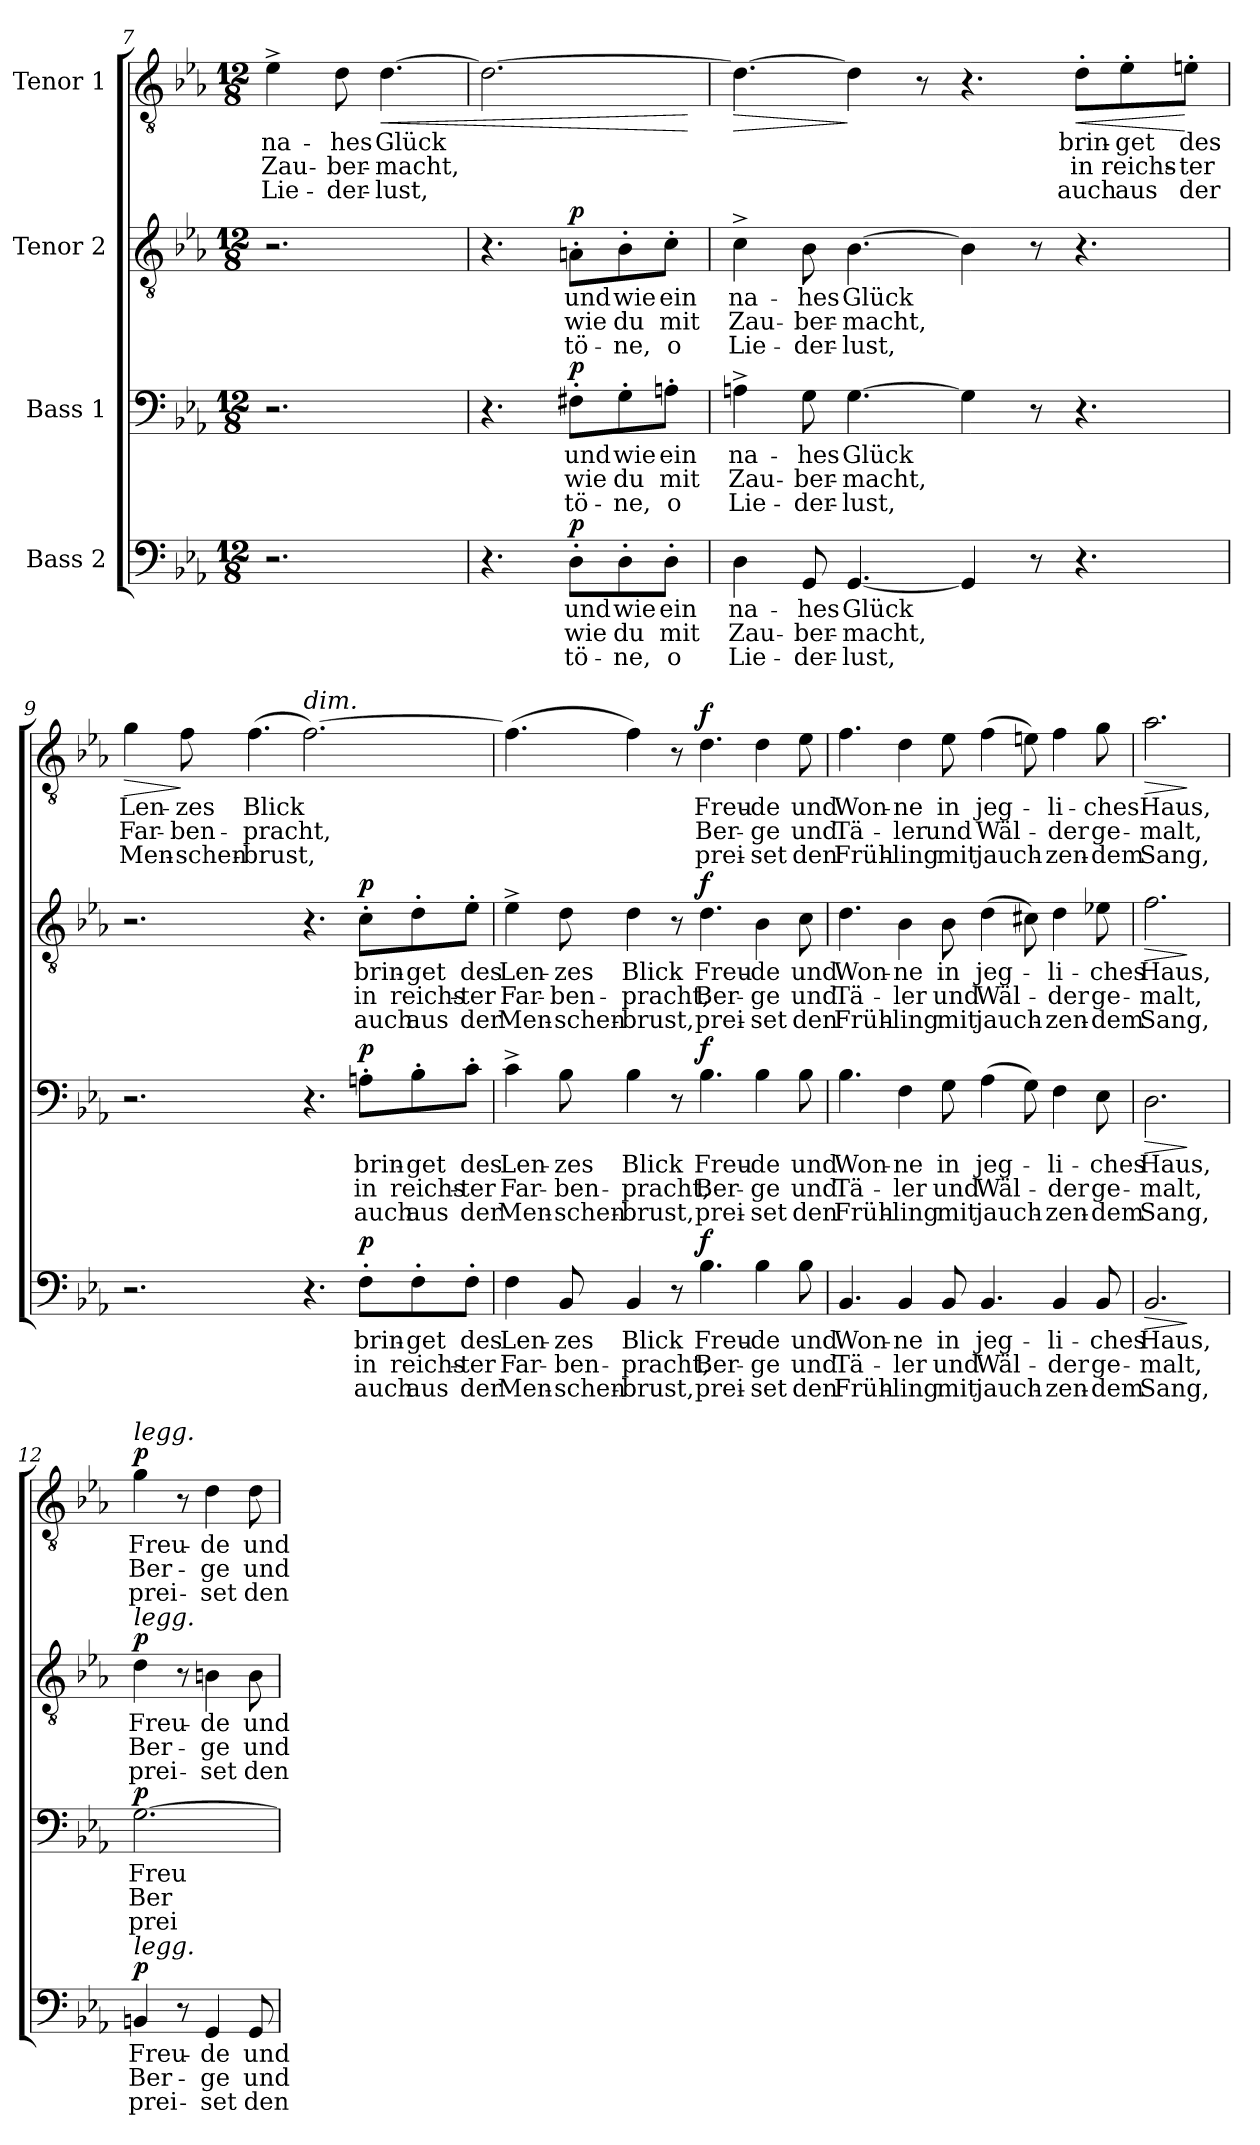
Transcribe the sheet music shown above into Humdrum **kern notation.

**kern	**text	**text	**text	**dynam	**kern	**text	**text	**text	**dynam	**kern	**text	**text	**text	**dynam	**kern	**text	**text	**text	**dynam
*part4	*part4	*part4	*part4	*part4	*part3	*part3	*part3	*part3	*part3	*part2	*part2	*part2	*part2	*part2	*part1	*part1	*part1	*part1	*part1
*staff4	*staff4	*staff4	*staff4	*staff4	*staff3	*staff3	*staff3	*staff3	*staff3	*staff2	*staff2	*staff2	*staff2	*staff2	*staff1	*staff1	*staff1	*staff1	*staff1
*I"Bass 2	*	*	*	*	*I"Bass 1	*	*	*	*	*I"Tenor 2	*	*	*	*	*I"Tenor 1	*	*	*	*
*clefF4	*	*	*	*	*clefF4	*	*	*	*	*clefGv2	*	*	*	*	*clefGv2	*	*	*	*
*k[b-e-a-]	*	*	*	*	*k[b-e-a-]	*	*	*	*	*k[b-e-a-]	*	*	*	*	*k[b-e-a-]	*	*	*	*
*M12/8	*	*	*	*	*M12/8	*	*	*	*	*M12/8	*	*	*	*	*M12/8	*	*	*	*
=7	=7	=7	=7	=7	=7	=7	=7	=7	=7	=7	=7	=7	=7	=7	=7	=7	=7	=7	=7
!	!	!	!	!	!	!	!	!	!	!	!	!	!	!	!	!LO:LY:b	!LO:LY:b	!LO:LY:b	!
2.r	.	.	.	.	2.r	.	.	.	.	2.r	.	.	.	.	4e-^\	na-	Zau-	Lie-	.
!	!	!	!	!	!	!	!	!	!	!	!	!	!	!	!	!LO:LY:b	!LO:LY:b	!LO:LY:b	!
.	.	.	.	.	.	.	.	.	.	.	.	.	.	.	8d\	-hes	-ber-	-der-	.
!	!	!	!	!	!	!	!	!	!	!	!	!	!	!	!	!LO:LY:b	!LO:LY:b	!LO:LY:b	!LO:HP:b
.	.	.	.	.	.	.	.	.	.	.	.	.	.	.	[4.d\	Glück	-macht,	-lust,	<
!!LO:LB:g=z
=7X2	=7X2	=7X2	=7X2	=7X2	=7X2	=7X2	=7X2	=7X2	=7X2	=7X2	=7X2	=7X2	=7X2	=7X2	=7X2	=7X2	=7X2	=7X2	=7X2
4.r	.	.	.	.	4.r	.	.	.	.	4.r	.	.	.	.	2.d\_	.	.	.	.
!	!LO:LY:b	!LO:LY:b	!LO:LY:b	!LO:DY:a	!	!LO:LY:b	!LO:LY:b	!LO:LY:b	!LO:DY:a	!	!LO:LY:b	!LO:LY:b	!LO:LY:b	!LO:DY:a	!	!	!	!	!
8D'\L	und	wie	tö-	p	8F#X'\L	und	wie	tö-	p	8An'\L	und	wie	tö-	p	.	.	.	.	.
!	!LO:LY:b	!LO:LY:b	!LO:LY:b	!	!	!LO:LY:b	!LO:LY:b	!LO:LY:b	!	!	!LO:LY:b	!LO:LY:b	!LO:LY:b	!	!	!	!	!	!
8D'\	wie	du	-ne,	.	8G'\	wie	du	-ne,	.	8B-'\	wie	du	-ne,	.	.	.	.	.	.
!	!LO:LY:b	!LO:LY:b	!LO:LY:b	!	!	!LO:LY:b	!LO:LY:b	!LO:LY:b	!	!	!LO:LY:b	!LO:LY:b	!LO:LY:b	!	!	!	!	!	!
8D'\J	ein	mit	o	.	8An'\J	ein	mit	o	.	8c'\J	ein	mit	o	.	.	.	.	.	.
.	.	.	.	.	.	.	.	.	.	.	.	.	.	.	.	.	.	.	[
=8	=8	=8	=8	=8	=8	=8	=8	=8	=8	=8	=8	=8	=8	=8	=8	=8	=8	=8	=8
!	!LO:LY:b	!LO:LY:b	!LO:LY:b	!	!	!LO:LY:b	!LO:LY:b	!LO:LY:b	!	!	!LO:LY:b	!LO:LY:b	!LO:LY:b	!	!	!	!	!	!LO:HP:b
4D\	na-	Zau-	Lie-	.	4An^\	na-	Zau-	Lie-	.	4c^\	na-	Zau-	Lie-	.	4.d\_	.	.	.	>
!	!LO:LY:b	!LO:LY:b	!LO:LY:b	!	!	!LO:LY:b	!LO:LY:b	!LO:LY:b	!	!	!LO:LY:b	!LO:LY:b	!LO:LY:b	!	!	!	!	!	!
8GG/	-hes	-ber-	-der-	.	8G\	-hes	-ber-	-der-	.	8B-\	-hes	-ber-	-der-	.	.	.	.	.	.
!	!LO:LY:b	!LO:LY:b	!LO:LY:b	!	!	!LO:LY:b	!LO:LY:b	!LO:LY:b	!	!	!LO:LY:b	!LO:LY:b	!LO:LY:b	!	!	!	!	!	!
[4.GG/	Glück	-macht,	-lust,	.	[4.G\	Glück	-macht,	-lust,	.	[4.B-\	Glück	-macht,	-lust,	.	4d\]	.	.	.	]
.	.	.	.	.	.	.	.	.	.	.	.	.	.	.	8r	.	.	.	.
4GG/]	.	.	.	.	4G\]	.	.	.	.	4B-\]	.	.	.	.	4.r	.	.	.	.
8r	.	.	.	.	8r	.	.	.	.	8r	.	.	.	.	.	.	.	.	.
!	!	!	!	!	!	!	!	!	!	!	!	!	!	!	!	!LO:LY:b	!LO:LY:b	!LO:LY:b	!LO:HP:b
4.r	.	.	.	.	4.r	.	.	.	.	4.r	.	.	.	.	8d'\L	brin-	in	auch	<
!	!	!	!	!	!	!	!	!	!	!	!	!	!	!	!	!LO:LY:b	!LO:LY:b	!LO:LY:b	!
.	.	.	.	.	.	.	.	.	.	.	.	.	.	.	8e-'\	-get	reichs-	aus	.
!	!	!	!	!	!	!	!	!	!	!	!	!	!	!	!	!LO:LY:b	!LO:LY:b	!LO:LY:b	!
.	.	.	.	.	.	.	.	.	.	.	.	.	.	.	8en'\J	des	-ter	der	[
=9	=9	=9	=9	=9	=9	=9	=9	=9	=9	=9	=9	=9	=9	=9	=9	=9	=9	=9	=9
!	!	!	!	!	!	!	!	!	!	!	!	!	!	!	!	!LO:LY:b	!LO:LY:b	!LO:LY:b	!LO:HP:b
2.r	.	.	.	.	2.r	.	.	.	.	2.r	.	.	.	.	4g\	Len-	Far-	Men-	>
!	!	!	!	!	!	!	!	!	!	!	!	!	!	!	!	!LO:LY:b	!LO:LY:b	!LO:LY:b	!
.	.	.	.	.	.	.	.	.	.	.	.	.	.	.	8f\	-zes	-ben-	-schen-	]
!	!	!	!	!	!	!	!	!	!	!	!	!	!	!	!	!LO:LY:b	!LO:LY:b	!LO:LY:b	!
.	.	.	.	.	.	.	.	.	.	.	.	.	.	.	(4.f\	Blick	-pracht,	-brust,	.
!	!	!	!	!	!	!	!	!	!	!	!	!	!	!	!LO:TX:a:i:t=dim.	!	!	!	!
4.r	.	.	.	.	4.r	.	.	.	.	4.r	.	.	.	.	[2.f\)	.	.	.	.
!	!LO:LY:b	!LO:LY:b	!LO:LY:b	!LO:DY:a	!	!LO:LY:b	!LO:LY:b	!LO:LY:b	!LO:DY:a	!	!LO:LY:b	!LO:LY:b	!LO:LY:b	!LO:DY:a	!	!	!	!	!
8F'\L	brin-	in	auch	p	8An'\L	brin-	in	auch	p	8c'\L	brin-	in	auch	p	.	.	.	.	.
!	!LO:LY:b	!LO:LY:b	!LO:LY:b	!	!	!LO:LY:b	!LO:LY:b	!LO:LY:b	!	!	!LO:LY:b	!LO:LY:b	!LO:LY:b	!	!	!	!	!	!
8F'\	-get	reichs-	aus	.	8B-'\	-get	reichs-	aus	.	8d'\	-get	reichs-	aus	.	.	.	.	.	.
!	!LO:LY:b	!LO:LY:b	!LO:LY:b	!	!	!LO:LY:b	!LO:LY:b	!LO:LY:b	!	!	!LO:LY:b	!LO:LY:b	!LO:LY:b	!	!	!	!	!	!
8F'\J	des	-ter	der	.	8c'\J	des	-ter	der	.	8e-'\J	des	-ter	der	.	.	.	.	.	.
!!LO:PB:g=z
=10	=10	=10	=10	=10	=10	=10	=10	=10	=10	=10	=10	=10	=10	=10	=10	=10	=10	=10	=10
!	!LO:LY:b	!LO:LY:b	!LO:LY:b	!	!	!LO:LY:b	!LO:LY:b	!LO:LY:b	!	!	!LO:LY:b	!LO:LY:b	!LO:LY:b	!	!	!	!	!	!
4F\	Len-	Far-	Men-	.	4c^\	Len-	Far-	Men-	.	4e-^\	Len-	Far-	Men-	.	(4.f\]	.	.	.	.
!	!LO:LY:b	!LO:LY:b	!LO:LY:b	!	!	!LO:LY:b	!LO:LY:b	!LO:LY:b	!	!	!LO:LY:b	!LO:LY:b	!LO:LY:b	!	!	!	!	!	!
8BB-/	-zes	-ben-	-schen-	.	8B-\	-zes	-ben-	-schen-	.	8d\	-zes	-ben-	-schen-	.	.	.	.	.	.
!	!LO:LY:b	!LO:LY:b	!LO:LY:b	!	!	!LO:LY:b	!LO:LY:b	!LO:LY:b	!	!	!LO:LY:b	!LO:LY:b	!LO:LY:b	!	!	!	!	!	!
4BB-/	Blick	-pracht,	-brust,	.	4B-\	Blick	-pracht,	-brust,	.	4d\	Blick	-pracht,	-brust,	.	4f\)	.	.	.	.
8r	.	.	.	.	8r	.	.	.	.	8r	.	.	.	.	8r	.	.	.	.
!	!LO:LY:b	!LO:LY:b	!LO:LY:b	!LO:DY:a	!	!LO:LY:b	!LO:LY:b	!LO:LY:b	!LO:DY:a	!	!LO:LY:b	!LO:LY:b	!LO:LY:b	!LO:DY:a	!	!LO:LY:b	!LO:LY:b	!LO:LY:b	!LO:DY:a
4.B-\	Freu-	Ber-	prei-	f	4.B-\	Freu-	Ber-	prei-	f	4.d\	Freu-	Ber-	prei-	f	4.d\	Freu-	Ber-	prei-	f
!	!LO:LY:b	!LO:LY:b	!LO:LY:b	!	!	!LO:LY:b	!LO:LY:b	!LO:LY:b	!	!	!LO:LY:b	!LO:LY:b	!LO:LY:b	!	!	!LO:LY:b	!LO:LY:b	!LO:LY:b	!
4B-\	-de	-ge	-set	.	4B-\	-de	-ge	-set	.	4B-\	-de	-ge	-set	.	4d\	-de	-ge	-set	.
!	!LO:LY:b	!LO:LY:b	!LO:LY:b	!	!	!LO:LY:b	!LO:LY:b	!LO:LY:b	!	!	!LO:LY:b	!LO:LY:b	!LO:LY:b	!	!	!LO:LY:b	!LO:LY:b	!LO:LY:b	!
8B-\	und	und	den	.	8B-\	und	und	den	.	8c\	und	und	den	.	8e-\	und	und	den	.
=11	=11	=11	=11	=11	=11	=11	=11	=11	=11	=11	=11	=11	=11	=11	=11	=11	=11	=11	=11
!	!LO:LY:b	!LO:LY:b	!LO:LY:b	!	!	!LO:LY:b	!LO:LY:b	!LO:LY:b	!	!	!LO:LY:b	!LO:LY:b	!LO:LY:b	!	!	!LO:LY:b	!LO:LY:b	!LO:LY:b	!
4.BB-/	Won-	Tä-	Früh-	.	4.B-\	Won-	Tä-	Früh-	.	4.d\	Won-	Tä-	Früh-	.	4.f\	Won-	Tä-	Früh-	.
!	!LO:LY:b	!LO:LY:b	!LO:LY:b	!	!	!LO:LY:b	!LO:LY:b	!LO:LY:b	!	!	!LO:LY:b	!LO:LY:b	!LO:LY:b	!	!	!LO:LY:b	!LO:LY:b	!LO:LY:b	!
4BB-/	-ne	-ler	-ling	.	4F\	-ne	-ler	-ling	.	4B-\	-ne	-ler	-ling	.	4d\	-ne	-ler	-ling	.
!	!LO:LY:b	!LO:LY:b	!LO:LY:b	!	!	!LO:LY:b	!LO:LY:b	!LO:LY:b	!	!	!LO:LY:b	!LO:LY:b	!LO:LY:b	!	!	!LO:LY:b	!LO:LY:b	!LO:LY:b	!
8BB-/	in	und	mit	.	8G\	in	und	mit	.	8B-\	in	und	mit	.	8e-\	in	und	mit	.
!	!LO:LY:b	!LO:LY:b	!LO:LY:b	!	!	!LO:LY:b	!LO:LY:b	!LO:LY:b	!	!	!LO:LY:b	!LO:LY:b	!LO:LY:b	!	!	!LO:LY:b	!LO:LY:b	!LO:LY:b	!
4.BB-/	jeg-	Wäl-	jauch-	.	(4A-\	jeg-	Wäl-	jauch-	.	(4d\	jeg-	Wäl-	jauch-	.	(4f\	jeg-	Wäl-	jauch-	.
.	.	.	.	.	8G\)	.	.	.	.	8c#X\)	.	.	.	.	8en\)	.	.	.	.
!	!LO:LY:b	!LO:LY:b	!LO:LY:b	!	!	!LO:LY:b	!LO:LY:b	!LO:LY:b	!	!	!LO:LY:b	!LO:LY:b	!LO:LY:b	!	!	!LO:LY:b	!LO:LY:b	!LO:LY:b	!
4BB-/	-li-	-der	-zen-	.	4F\	-li-	-der	-zen-	.	4d\	-li-	-der	-zen-	.	4f\	-li-	-der	-zen-	.
!	!LO:LY:b	!LO:LY:b	!LO:LY:b	!	!	!LO:LY:b	!LO:LY:b	!LO:LY:b	!	!	!LO:LY:b	!LO:LY:b	!LO:LY:b	!	!	!LO:LY:b	!LO:LY:b	!LO:LY:b	!
8BB-/	-ches	ge-	-dem	.	8E-\	-ches	ge -	-dem	.	8e-X\	-ches	ge-	-dem	.	8g\	-ches	ge-	-dem	.
=12	=12	=12	=12	=12	=12	=12	=12	=12	=12	=12	=12	=12	=12	=12	=12	=12	=12	=12	=12
!	!LO:LY:b	!LO:LY:b	!LO:LY:b	!LO:HP:b	!	!LO:LY:b	!LO:LY:b	!LO:LY:b	!LO:HP:b	!	!LO:LY:b	!LO:LY:b	!LO:LY:b	!LO:HP:b	!	!LO:LY:b	!LO:LY:b	!LO:LY:b	!LO:HP:b
2.BB-/	Haus,	-malt,	Sang,	>	2.D\	Haus,	-malt,	Sang,	>	2.f\	Haus,	-malt,	Sang,	>	2.a-\	Haus,	-malt,	Sang,	>
.	.	.	.	]	.	.	.	.	]	.	.	.	.	]	.	.	.	.	]
!!LO:LB:g=z
=12X3	=12X3	=12X3	=12X3	=12X3	=12X3	=12X3	=12X3	=12X3	=12X3	=12X3	=12X3	=12X3	=12X3	=12X3	=12X3	=12X3	=12X3	=12X3	=12X3
!	!	!	!	!	!	!	!	!	!	!	!	!	!	!	!LO:TX:a:i:t=legg.	!	!	!	!
!	!	!	!	!	!	!	!	!	!	!LO:TX:a:i:t=legg.	!	!	!	!	!	!	!	!	!
!LO:TX:a:i:t=legg.	!	!	!	!	!	!	!	!	!	!	!	!	!	!	!	!	!	!	!
!	!LO:LY:b	!LO:LY:b	!LO:LY:b	!LO:DY:a	!	!LO:LY:b	!LO:LY:b	!LO:LY:b	!LO:DY:a	!	!LO:LY:b	!LO:LY:b	!LO:LY:b	!LO:DY:a	!	!LO:LY:b	!LO:LY:b	!LO:LY:b	!LO:DY:a
4BBn/	Freu-	Ber-	prei-	p	[2.G\	Freu-	Ber-	prei-	p	4d\	Freu-	Ber-	prei-	p	4g\	Freu-	Ber-	prei-	p
8r	.	.	.	.	.	.	.	.	.	8r	.	.	.	.	8r	.	.	.	.
!	!LO:LY:b	!LO:LY:b	!LO:LY:b	!	!	!	!	!	!	!	!LO:LY:b	!LO:LY:b	!LO:LY:b	!	!	!LO:LY:b	!LO:LY:b	!LO:LY:b	!
4GG/	-de	-ge	-set	.	.	.	.	.	.	4Bn\	-de	-ge	-set	.	4d\	-de	-ge	-set	.
!	!LO:LY:b	!LO:LY:b	!LO:LY:b	!	!	!	!	!	!	!	!LO:LY:b	!LO:LY:b	!LO:LY:b	!	!	!LO:LY:b	!LO:LY:b	!LO:LY:b	!
8GG/	und	und	den	.	.	.	.	.	.	8B\	und	und	den	.	8d\	und	und	den	.
=	=	=	=	=	=	=	=	=	=	=	=	=	=	=	=	=	=	=	=
*-	*-	*-	*-	*-	*-	*-	*-	*-	*-	*-	*-	*-	*-	*-	*-	*-	*-	*-	*-
